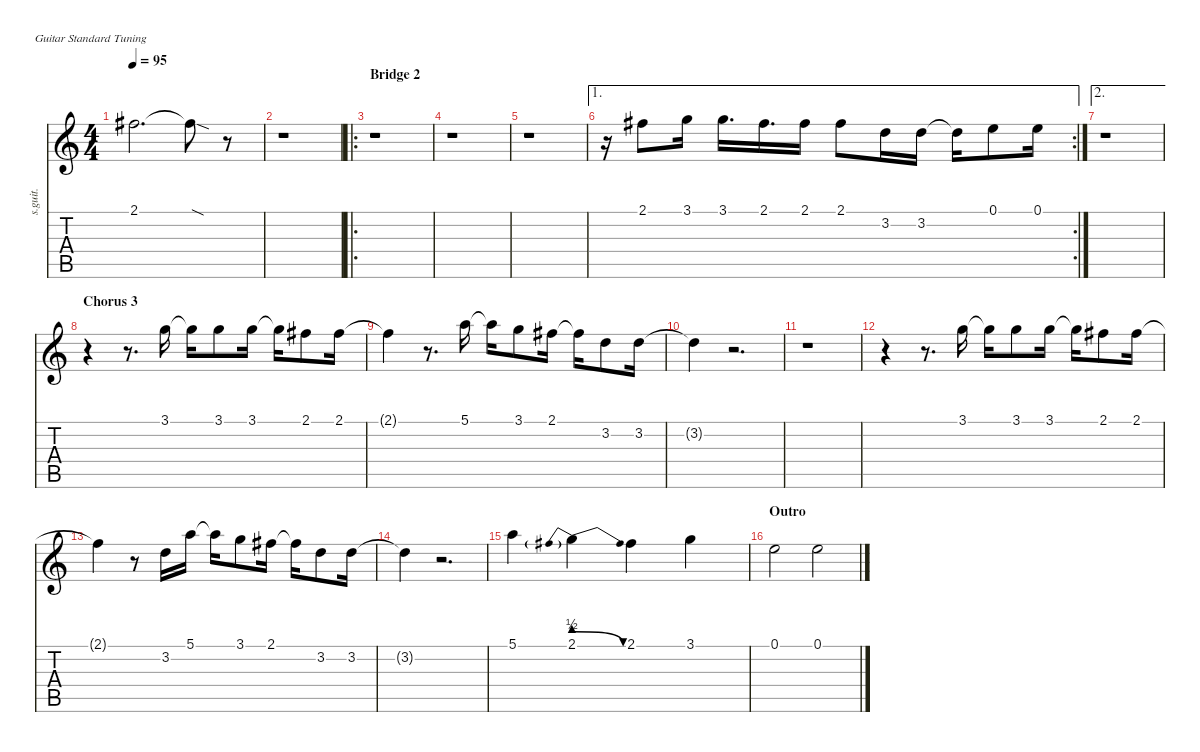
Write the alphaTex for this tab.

\defaultSystemsLayout 4
\hideDynamics
\bracketExtendMode nobrackets
\track ("Amy Lee (Backing Vocals)" "s.guit.") {instrument oboe}
\staff {score tabs}
\tuning (E4 B3 G3 D3 A2 E2)
\displaytranspose 12
\ts (4 4)
\tempo 95
\clef g2
\ks c
2.1{t acc #}.2{d lyrics (0 "") lyrics (1 "") lyrics (2 "") lyrics (3 "") lyrics (4 "") dy f} 2.1{sod t acc #}.8{lyrics (0 "") lyrics (1 "") lyrics (2 "") lyrics (3 "") lyrics (4 "")} r.8 |
r.1 |
\ro
\section ("" "Bridge 2")
r.1 |
r.1 |
r.1 |
\ae 1
\rc 2
r.16 2.1{acc #}.8{lyrics (0 "") lyrics (1 "") lyrics (2 "") lyrics (3 "") lyrics (4 "")} 3.1.16{lyrics (0 "") lyrics (1 "") lyrics (2 "") lyrics (3 "") lyrics (4 "")} 3.1.16{d lyrics (0 "") lyrics (1 "") lyrics (2 "") lyrics (3 "") lyrics (4 "")} 2.1{acc #}.16{d lyrics (0 "") lyrics (1 "") lyrics (2 "") lyrics (3 "") lyrics (4 "")} 2.1{acc #}.16{lyrics (0 "") lyrics (1 "") lyrics (2 "") lyrics (3 "") lyrics (4 "")} 2.1{acc #}.8{lyrics (0 "") lyrics (1 "") lyrics (2 "") lyrics (3 "") lyrics (4 "")} 3.2.16{lyrics (0 "") lyrics (1 "") lyrics (2 "") lyrics (3 "") lyrics (4 "")} 3.2.16{lyrics (0 "") lyrics (1 "") lyrics (2 "") lyrics (3 "") lyrics (4 "")} 3.2{t}.16{lyrics (0 "") lyrics (1 "") lyrics (2 "") lyrics (3 "") lyrics (4 "")} 0.1.8{lyrics (0 "") lyrics (1 "") lyrics (2 "") lyrics (3 "") lyrics (4 "")} 0.1.16{lyrics (0 "") lyrics (1 "") lyrics (2 "") lyrics (3 "") lyrics (4 "")} |
\ae 2
r.1 |
\section ("" "Chorus 3")
r.4 r.8{d} 3.1.16{lyrics (0 "") lyrics (1 "") lyrics (2 "") lyrics (3 "") lyrics (4 "")} 3.1{t}.16{lyrics (0 "") lyrics (1 "") lyrics (2 "") lyrics (3 "") lyrics (4 "")} 3.1.8{lyrics (0 "") lyrics (1 "") lyrics (2 "") lyrics (3 "") lyrics (4 "")} 3.1.16{lyrics (0 "") lyrics (1 "") lyrics (2 "") lyrics (3 "") lyrics (4 "")} 3.1{t}.16{lyrics (0 "") lyrics (1 "") lyrics (2 "") lyrics (3 "") lyrics (4 "")} 2.1{acc #}.8{lyrics (0 "") lyrics (1 "") lyrics (2 "") lyrics (3 "") lyrics (4 "")} 2.1{acc #}.16{lyrics (0 "") lyrics (1 "") lyrics (2 "") lyrics (3 "") lyrics (4 "")} |
2.1{t acc #}.4{lyrics (0 "") lyrics (1 "") lyrics (2 "") lyrics (3 "") lyrics (4 "")} r.8{d} 5.1.16{lyrics (0 "") lyrics (1 "") lyrics (2 "") lyrics (3 "") lyrics (4 "")} 5.1{t}.16{lyrics (0 "") lyrics (1 "") lyrics (2 "") lyrics (3 "") lyrics (4 "")} 3.1.8{lyrics (0 "") lyrics (1 "") lyrics (2 "") lyrics (3 "") lyrics (4 "")} 2.1{acc #}.16{lyrics (0 "") lyrics (1 "") lyrics (2 "") lyrics (3 "") lyrics (4 "")} 2.1{t acc #}.16{lyrics (0 "") lyrics (1 "") lyrics (2 "") lyrics (3 "") lyrics (4 "")} 3.2.8{lyrics (0 "") lyrics (1 "") lyrics (2 "") lyrics (3 "") lyrics (4 "")} 3.2.16{lyrics (0 "") lyrics (1 "") lyrics (2 "") lyrics (3 "") lyrics (4 "")} |
3.2{t}.4{lyrics (0 "") lyrics (1 "") lyrics (2 "") lyrics (3 "") lyrics (4 "")} r.2{d} |
r.1 |
r.4 r.8{d} 3.1.16{lyrics (0 "") lyrics (1 "") lyrics (2 "") lyrics (3 "") lyrics (4 "")} 3.1{t}.16{lyrics (0 "") lyrics (1 "") lyrics (2 "") lyrics (3 "") lyrics (4 "")} 3.1.8{lyrics (0 "") lyrics (1 "") lyrics (2 "") lyrics (3 "") lyrics (4 "")} 3.1.16{lyrics (0 "") lyrics (1 "") lyrics (2 "") lyrics (3 "") lyrics (4 "")} 3.1{t}.16{lyrics (0 "") lyrics (1 "") lyrics (2 "") lyrics (3 "") lyrics (4 "")} 2.1{acc #}.8{lyrics (0 "") lyrics (1 "") lyrics (2 "") lyrics (3 "") lyrics (4 "")} 2.1{acc #}.16{lyrics (0 "") lyrics (1 "") lyrics (2 "") lyrics (3 "") lyrics (4 "")} |
2.1{t acc #}.4{lyrics (0 "") lyrics (1 "") lyrics (2 "") lyrics (3 "") lyrics (4 "")} r.8 3.2.16{lyrics (0 "") lyrics (1 "") lyrics (2 "") lyrics (3 "") lyrics (4 "")} 5.1.16{lyrics (0 "") lyrics (1 "") lyrics (2 "") lyrics (3 "") lyrics (4 "")} 5.1{t}.16{lyrics (0 "") lyrics (1 "") lyrics (2 "") lyrics (3 "") lyrics (4 "")} 3.1.8{lyrics (0 "") lyrics (1 "") lyrics (2 "") lyrics (3 "") lyrics (4 "")} 2.1{acc #}.16{lyrics (0 "") lyrics (1 "") lyrics (2 "") lyrics (3 "") lyrics (4 "")} 2.1{t acc #}.16{lyrics (0 "") lyrics (1 "") lyrics (2 "") lyrics (3 "") lyrics (4 "")} 3.2.8{lyrics (0 "") lyrics (1 "") lyrics (2 "") lyrics (3 "") lyrics (4 "")} 3.2.16{lyrics (0 "") lyrics (1 "") lyrics (2 "") lyrics (3 "") lyrics (4 "")} |
3.2{t}.4{lyrics (0 "") lyrics (1 "") lyrics (2 "") lyrics (3 "") lyrics (4 "")} r.2{d} |
5.1.4{lyrics (0 "") lyrics (1 "") lyrics (2 "") lyrics (3 "") lyrics (4 "")} 2.1{be (prebendrelease 0 2 30 0)}.4{lyrics (0 "") lyrics (1 "") lyrics (2 "") lyrics (3 "") lyrics (4 "")} 2.1{acc #}.4{lyrics (0 "") lyrics (1 "") lyrics (2 "") lyrics (3 "") lyrics (4 "")} 3.1.4{lyrics (0 "") lyrics (1 "") lyrics (2 "") lyrics (3 "") lyrics (4 "")} |
\section ("" "Outro")
0.1.2{lyrics (0 "") lyrics (1 "") lyrics (2 "") lyrics (3 "") lyrics (4 "")} 0.1.2{lyrics (0 "") lyrics (1 "") lyrics (2 "") lyrics (3 "") lyrics (4 "")}
